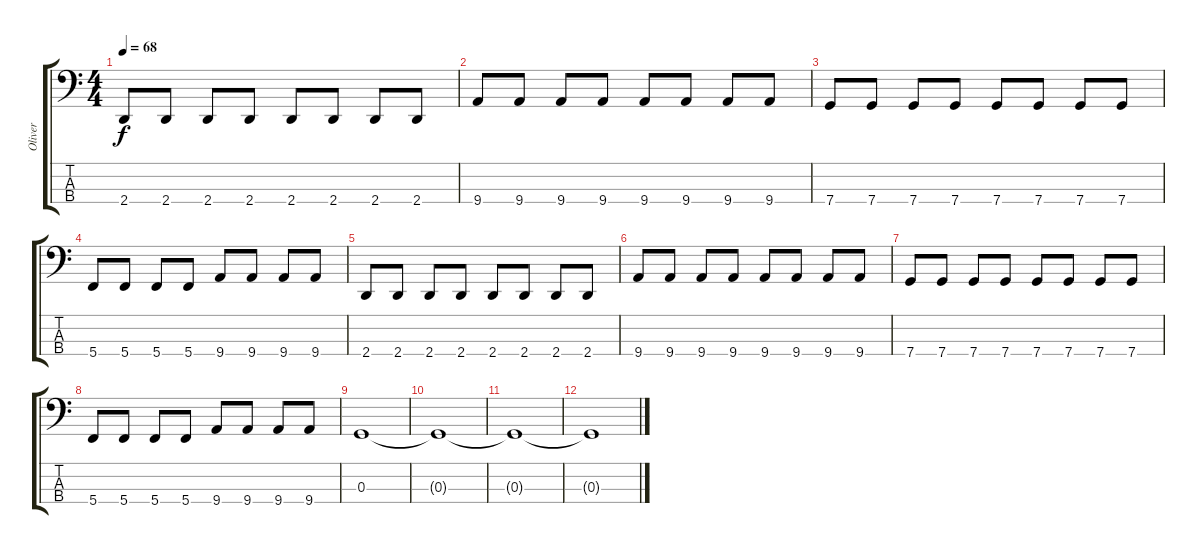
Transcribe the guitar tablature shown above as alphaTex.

\track ("Oliver" "Oliver") {instrument electricbassfinger}
\staff {score tabs}
\tuning (F2 C2 G1 C1) {hide}
\ts (4 4)
\tempo 68
\clef f4
\ks c
2.4.8{dy f} 2.4.8 2.4.8 2.4.8 2.4.8 2.4.8 2.4.8 2.4.8 |
9.4.8 9.4.8 9.4.8 9.4.8 9.4.8 9.4.8 9.4.8 9.4.8 |
7.4.8 7.4.8 7.4.8 7.4.8 7.4.8 7.4.8 7.4.8 7.4.8 |
5.4.8 5.4.8 5.4.8 5.4.8 9.4.8 9.4.8 9.4.8 9.4.8 |
2.4.8 2.4.8 2.4.8 2.4.8 2.4.8 2.4.8 2.4.8 2.4.8 |
9.4.8 9.4.8 9.4.8 9.4.8 9.4.8 9.4.8 9.4.8 9.4.8 |
7.4.8 7.4.8 7.4.8 7.4.8 7.4.8 7.4.8 7.4.8 7.4.8 |
5.4.8 5.4.8 5.4.8 5.4.8 9.4.8 9.4.8 9.4.8 9.4.8 |
0.3.1{volume 0} |
0.3{t}.1 |
0.3{t}.1 |
0.3{t}.1
